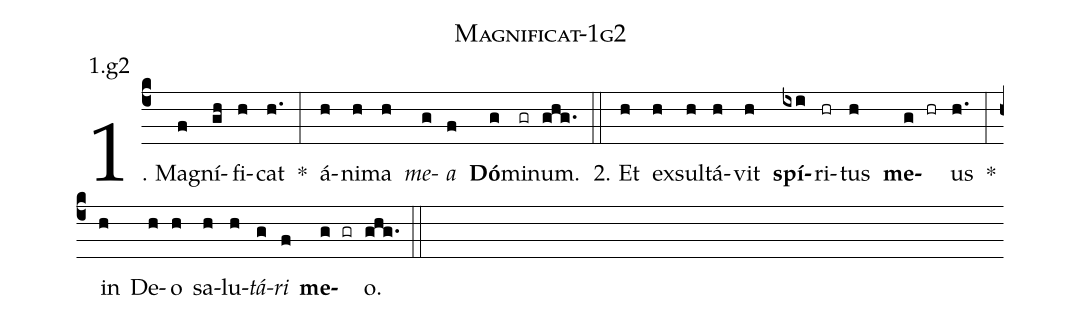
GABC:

name: Magnificat-1g2;
annotation: 1.g2;
%%
(c4)1. Ma(f)gní(gh)fi(h)cat(h.) *(:) á(h)ni(h)ma(h) <i>me</i>(g)<i>a</i>(f) <b>Dó</b>(g)mi(gr)num.(ghg.) (::)
2. Et(h) ex(h)sul(h)tá(h)vit(h) <b>spí</b>(ixi)ri(hr)tus(h) <b>me</b>(g hr)us(h.) *(:) in(h) De(h)o(h) sa(h)lu(h)<i>tá</i>(g)<i>ri</i>(f) <b>me</b>(g gr)o.(ghg.) (::)
